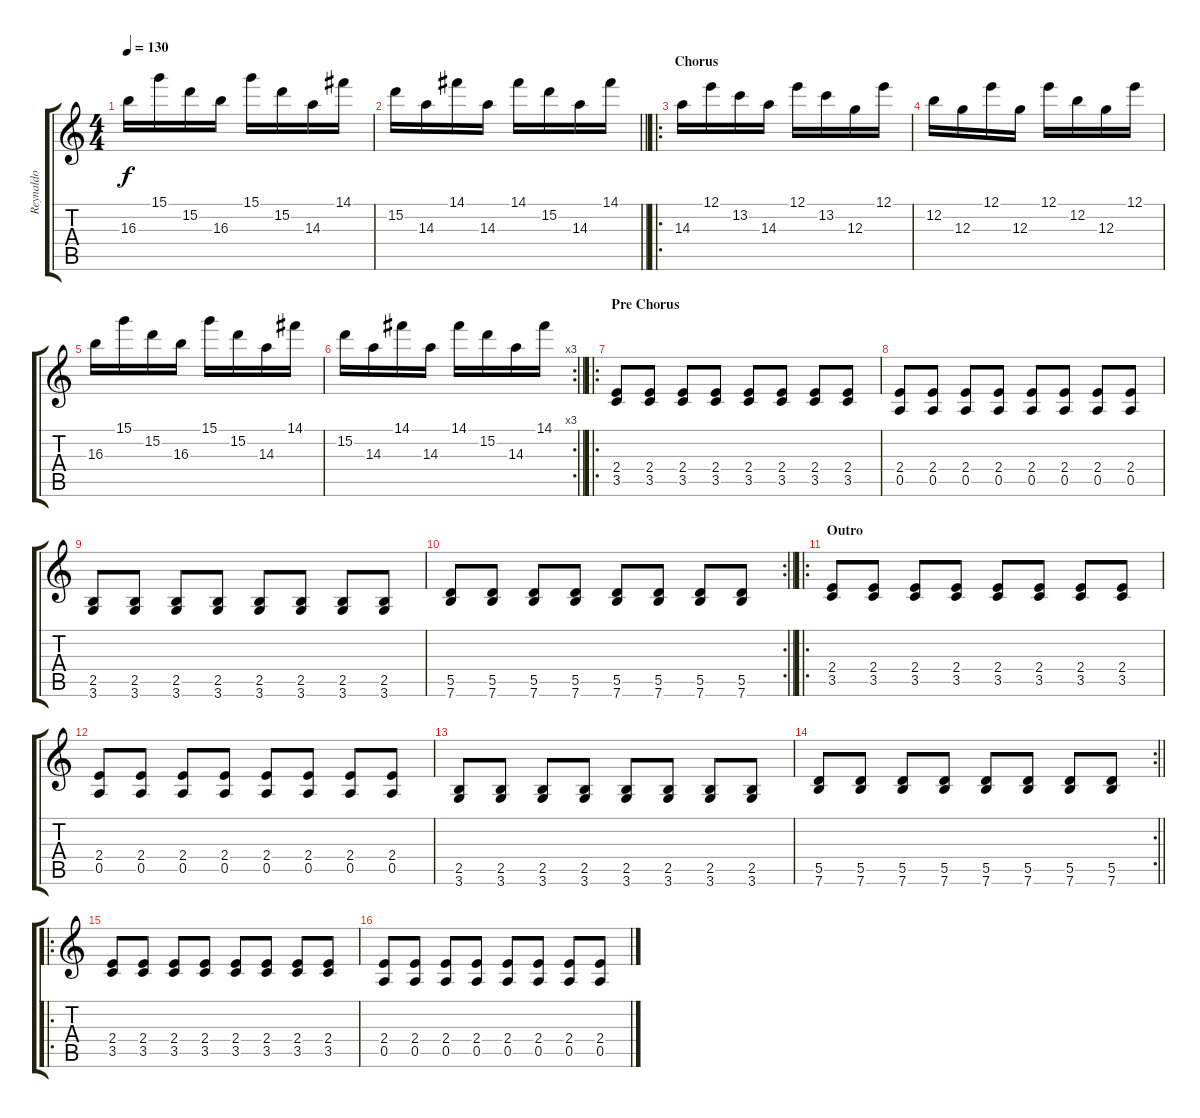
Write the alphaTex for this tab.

\track ("Reynaldo" "Reynaldo") {instrument distortionguitar}
\staff {score tabs}
\tuning (E4 B3 G3 D3 A2 E2) {hide}
\ts (4 4)
\tempo 130
\clef g2
\ks c
16.3.16{dy f} 15.1.16 15.2.16 16.3.16 15.1.16 15.2.16 14.3.16 14.1.16 |
\barLineRight lightlight
15.2.16 14.3.16 14.1.16 14.3.16 14.1.16 15.2.16 14.3.16 14.1.16 |
\ro
\section ("" "Chorus")
14.3.16 12.1.16 13.2.16 14.3.16 12.1.16 13.2.16 12.3.16 12.1.16 |
12.2.16 12.3.16 12.1.16 12.3.16 12.1.16 12.2.16 12.3.16 12.1.16 |
16.3.16 15.1.16 15.2.16 16.3.16 15.1.16 15.2.16 14.3.16 14.1.16 |
\rc 3
\barLineRight lightlight
15.2.16 14.3.16 14.1.16 14.3.16 14.1.16 15.2.16 14.3.16 14.1.16 |
\ro
\section ("" "Pre Chorus")
(2.4 3.5).8 (2.4 3.5).8 (2.4 3.5).8 (2.4 3.5).8 (2.4 3.5).8 (2.4 3.5).8 (2.4 3.5).8 (2.4 3.5).8 |
(2.4 0.5).8 (2.4 0.5).8 (2.4 0.5).8 (2.4 0.5).8 (2.4 0.5).8 (2.4 0.5).8 (2.4 0.5).8 (2.4 0.5).8 |
(2.5 3.6).8 (2.5 3.6).8 (2.5 3.6).8 (2.5 3.6).8 (2.5 3.6).8 (2.5 3.6).8 (2.5 3.6).8 (2.5 3.6).8 |
\rc 2
\barLineRight lightlight
(5.5 7.6).8 (5.5 7.6).8 (5.5 7.6).8 (5.5 7.6).8 (5.5 7.6).8 (5.5 7.6).8 (5.5 7.6).8 (5.5 7.6).8 |
\ro
\section ("" "Outro")
(2.4 3.5).8 (2.4 3.5).8 (2.4 3.5).8 (2.4 3.5).8 (2.4 3.5).8 (2.4 3.5).8 (2.4 3.5).8 (2.4 3.5).8 |
(2.4 0.5).8 (2.4 0.5).8 (2.4 0.5).8 (2.4 0.5).8 (2.4 0.5).8 (2.4 0.5).8 (2.4 0.5).8 (2.4 0.5).8 |
(2.5 3.6).8 (2.5 3.6).8 (2.5 3.6).8 (2.5 3.6).8 (2.5 3.6).8 (2.5 3.6).8 (2.5 3.6).8 (2.5 3.6).8 |
\rc 2
\barLineRight lightlight
(5.5 7.6).8 (5.5 7.6).8 (5.5 7.6).8 (5.5 7.6).8 (5.5 7.6).8 (5.5 7.6).8 (5.5 7.6).8 (5.5 7.6).8 |
\ro
(2.4 3.5).8 (2.4 3.5).8 (2.4 3.5).8 (2.4 3.5).8 (2.4 3.5).8 (2.4 3.5).8 (2.4 3.5).8 (2.4 3.5).8 |
(2.4 0.5).8 (2.4 0.5).8 (2.4 0.5).8 (2.4 0.5).8 (2.4 0.5).8 (2.4 0.5).8 (2.4 0.5).8 (2.4 0.5).8
